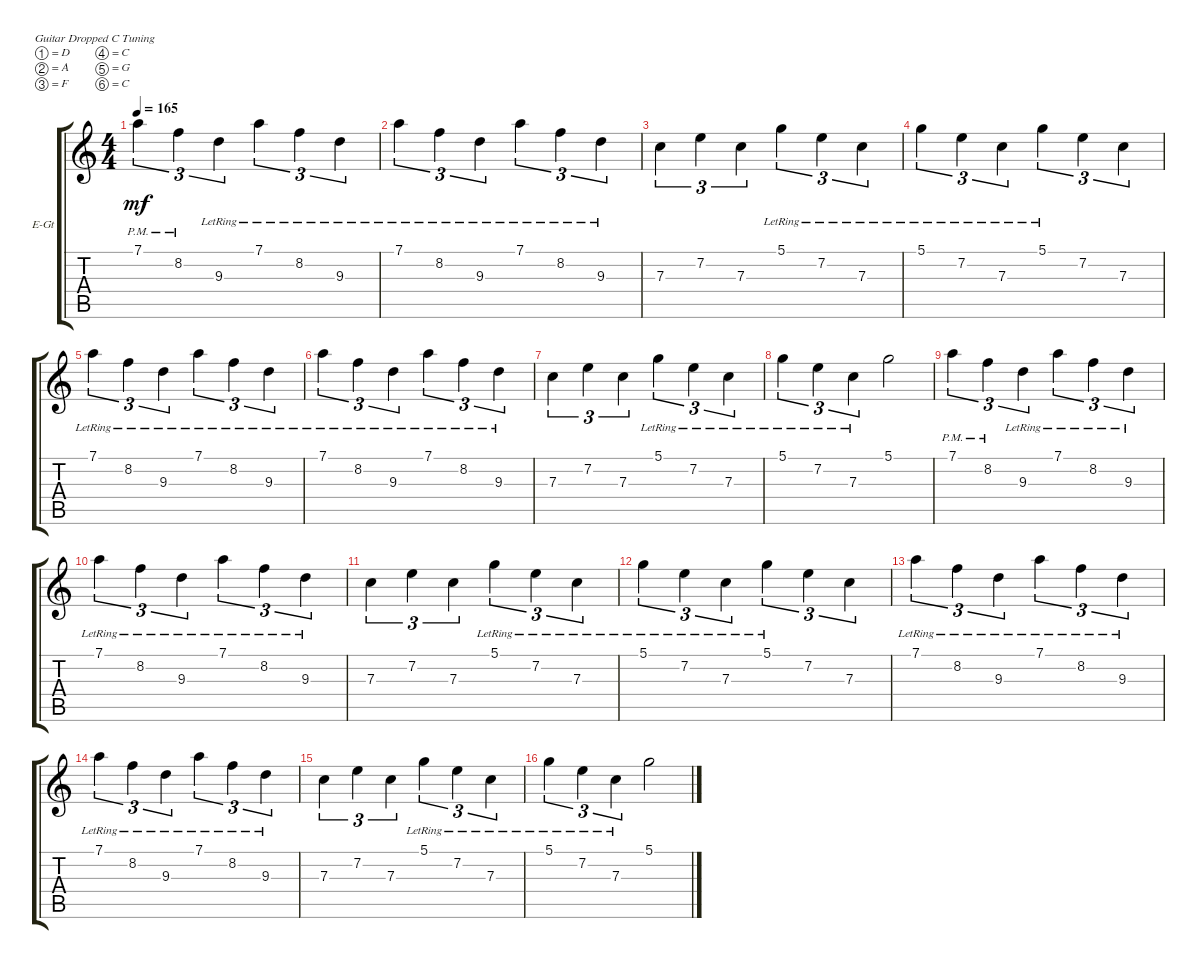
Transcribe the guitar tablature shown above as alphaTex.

\defaultSystemsLayout 4
\bracketExtendMode groupsimilarinstruments
\firstSystemTrackNameOrientation horizontal
\otherSystemsTrackNameOrientation horizontal
\track ("Main Crunch Guitar" "E-Gt") {instrument electricguitarclean}
\staff {score tabs}
\tuning (D4 A3 F3 C3 G2 C2)
\ts (4 4)
\tempo 165
\clef g2
\scale
0.333333
\ks c
7.1{pm}.4{tu (3 2) dy mf} 8.2{pm}.4{tu (3 2)} 9.3{lr}.4{tu (3 2)} 7.1{lr}.4{tu (3 2)} 8.2{lr}.4{tu (3 2)} 9.3{lr}.4{tu (3 2)} |
\scale
0.333333 7.1{lr}.4{tu (3 2)} 8.2{lr}.4{tu (3 2)} 9.3{lr}.4{tu (3 2)} 7.1{lr}.4{tu (3 2)} 8.2{lr}.4{tu (3 2)} 9.3{lr}.4{tu (3 2)} |
\scale
0.333333 7.3.4{tu (3 2)} 7.2.4{tu (3 2)} 7.3.4{tu (3 2)} 5.1{lr}.4{tu (3 2)} 7.2{lr}.4{tu (3 2)} 7.3{lr}.4{tu (3 2)} |
\scale
0.333333 5.1{lr}.4{tu (3 2)} 7.2{lr}.4{tu (3 2)} 7.3{lr}.4{tu (3 2)} 5.1{lr}.4{tu (3 2)} 7.2.4{tu (3 2)} 7.3.4{tu (3 2)} |
\scale
0.333333 7.1{lr}.4{tu (3 2)} 8.2{lr}.4{tu (3 2)} 9.3{lr}.4{tu (3 2)} 7.1{lr}.4{tu (3 2)} 8.2{lr}.4{tu (3 2)} 9.3{lr}.4{tu (3 2)} |
\scale
0.333333 7.1{lr}.4{tu (3 2)} 8.2{lr}.4{tu (3 2)} 9.3{lr}.4{tu (3 2)} 7.1{lr}.4{tu (3 2)} 8.2{lr}.4{tu (3 2)} 9.3{lr}.4{tu (3 2)} |
\scale
0.333333 7.3.4{tu (3 2)} 7.2.4{tu (3 2)} 7.3.4{tu (3 2)} 5.1{lr}.4{tu (3 2)} 7.2{lr}.4{tu (3 2)} 7.3{lr}.4{tu (3 2)} |
\scale
0.333333 5.1{lr}.4{tu (3 2)} 7.2{lr}.4{tu (3 2)} 7.3{lr}.4{tu (3 2)} 5.1.2 |
\scale
0.333333 7.1{pm}.4{tu (3 2)} 8.2{pm}.4{tu (3 2)} 9.3{lr}.4{tu (3 2)} 7.1{lr}.4{tu (3 2)} 8.2{lr}.4{tu (3 2)} 9.3{lr}.4{tu (3 2)} |
\scale
0.333333 7.1{lr}.4{tu (3 2)} 8.2{lr}.4{tu (3 2)} 9.3{lr}.4{tu (3 2)} 7.1{lr}.4{tu (3 2)} 8.2{lr}.4{tu (3 2)} 9.3{lr}.4{tu (3 2)} |
\scale
0.333333 7.3.4{tu (3 2)} 7.2.4{tu (3 2)} 7.3.4{tu (3 2)} 5.1{lr}.4{tu (3 2)} 7.2{lr}.4{tu (3 2)} 7.3{lr}.4{tu (3 2)} |
\scale
0.333333 5.1{lr}.4{tu (3 2)} 7.2{lr}.4{tu (3 2)} 7.3{lr}.4{tu (3 2)} 5.1{lr}.4{tu (3 2)} 7.2.4{tu (3 2)} 7.3.4{tu (3 2)} |
\scale
0.333333 7.1{lr}.4{tu (3 2)} 8.2{lr}.4{tu (3 2)} 9.3{lr}.4{tu (3 2)} 7.1{lr}.4{tu (3 2)} 8.2{lr}.4{tu (3 2)} 9.3{lr}.4{tu (3 2)} |
\scale
0.333333 7.1{lr}.4{tu (3 2)} 8.2{lr}.4{tu (3 2)} 9.3{lr}.4{tu (3 2)} 7.1{lr}.4{tu (3 2)} 8.2{lr}.4{tu (3 2)} 9.3{lr}.4{tu (3 2)} |
\scale
0.333333 7.3.4{tu (3 2)} 7.2.4{tu (3 2)} 7.3.4{tu (3 2)} 5.1{lr}.4{tu (3 2)} 7.2{lr}.4{tu (3 2)} 7.3{lr}.4{tu (3 2)} |
\scale
0.333333 5.1{lr}.4{tu (3 2)} 7.2{lr}.4{tu (3 2)} 7.3{lr}.4{tu (3 2)} 5.1.2
